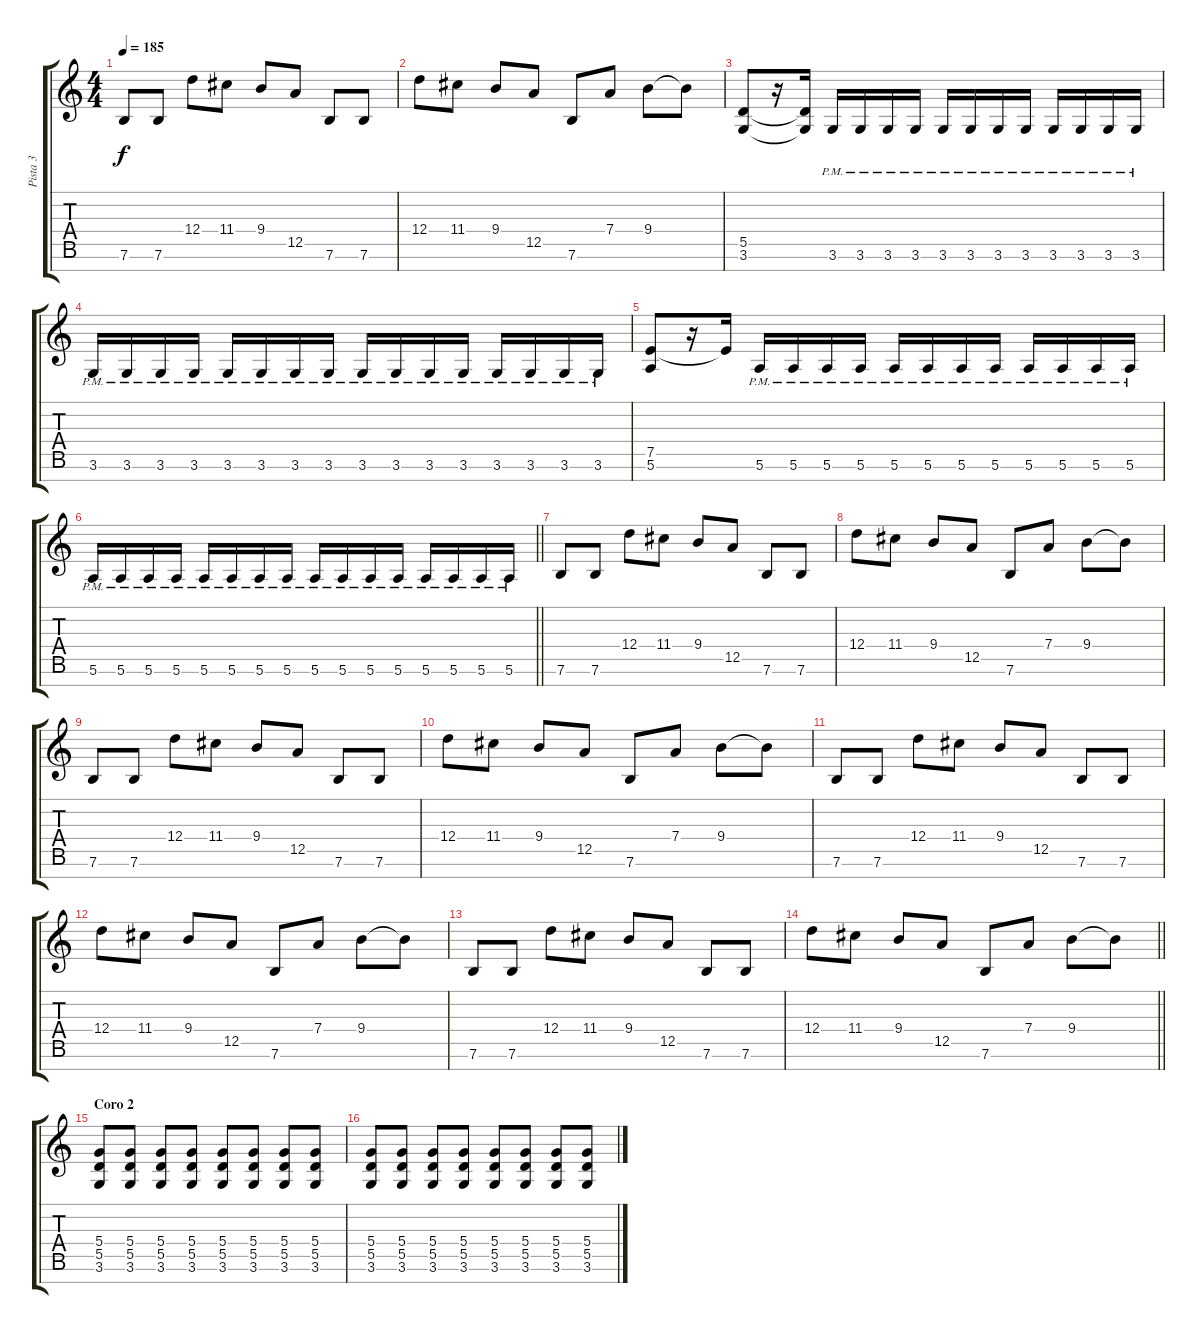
\track ("Pista 3" "Pista 3") {instrument distortionguitar}
\staff {score tabs}
\tuning (E4 B3 G3 D3 A2 E2 B1) {hide}
\ts (4 4)
\tempo 185
\clef g2
\ks c
7.6.8{dy f} 7.6.8 12.4.8 11.4.8 9.4.8 12.5.8 7.6.8 7.6.8 |
12.4.8 11.4.8 9.4.8 12.5.8 7.6.8 7.4.8 9.4.8 9.4{t}.8 |
(5.5 3.6).8 r.16 (5.5{t} 3.6{t}).16 3.6{pm}.16 3.6{pm}.16 3.6{pm}.16 3.6{pm}.16 3.6{pm}.16 3.6{pm}.16 3.6{pm}.16 3.6{pm}.16 3.6{pm}.16 3.6{pm}.16 3.6{pm}.16 3.6{pm}.16 |
3.6{pm}.16 3.6{pm}.16 3.6{pm}.16 3.6{pm}.16 3.6{pm}.16 3.6{pm}.16 3.6{pm}.16 3.6{pm}.16 3.6{pm}.16 3.6{pm}.16 3.6{pm}.16 3.6{pm}.16 3.6{pm}.16 3.6{pm}.16 3.6{pm}.16 3.6{pm}.16 |
(7.5 5.6).8 r.16 7.5{t}.16 5.6{pm}.16 5.6{pm}.16 5.6{pm}.16 5.6{pm}.16 5.6{pm}.16 5.6{pm}.16 5.6{pm}.16 5.6{pm}.16 5.6{pm}.16 5.6{pm}.16 5.6{pm}.16 5.6{pm}.16 |
\barLineRight lightlight
5.6{pm}.16 5.6{pm}.16 5.6{pm}.16 5.6{pm}.16 5.6{pm}.16 5.6{pm}.16 5.6{pm}.16 5.6{pm}.16 5.6{pm}.16 5.6{pm}.16 5.6{pm}.16 5.6{pm}.16 5.6{pm}.16 5.6{pm}.16 5.6{pm}.16 5.6{pm}.16 |
7.6.8 7.6.8 12.4.8 11.4.8 9.4.8 12.5.8 7.6.8 7.6.8 |
12.4.8 11.4.8 9.4.8 12.5.8 7.6.8 7.4.8 9.4.8 9.4{t}.8 |
7.6.8 7.6.8 12.4.8 11.4.8 9.4.8 12.5.8 7.6.8 7.6.8 |
12.4.8 11.4.8 9.4.8 12.5.8 7.6.8 7.4.8 9.4.8 9.4{t}.8 |
7.6.8 7.6.8 12.4.8 11.4.8 9.4.8 12.5.8 7.6.8 7.6.8 |
12.4.8 11.4.8 9.4.8 12.5.8 7.6.8 7.4.8 9.4.8 9.4{t}.8 |
7.6.8 7.6.8 12.4.8 11.4.8 9.4.8 12.5.8 7.6.8 7.6.8 |
\barLineRight lightlight
12.4.8 11.4.8 9.4.8 12.5.8 7.6.8 7.4.8 9.4.8 9.4{t}.8 |
\section ("" "Coro 2")
(5.4 5.5 3.6).8 (5.4 5.5 3.6).8 (5.4 5.5 3.6).8 (5.4 5.5 3.6).8 (5.4 5.5 3.6).8 (5.4 5.5 3.6).8 (5.4 5.5 3.6).8 (5.4 5.5 3.6).8 |
(5.4 5.5 3.6).8 (5.4 5.5 3.6).8 (5.4 5.5 3.6).8 (5.4 5.5 3.6).8 (5.4 5.5 3.6).8 (5.4 5.5 3.6).8 (5.4 5.5 3.6).8 (5.4 5.5 3.6).8
